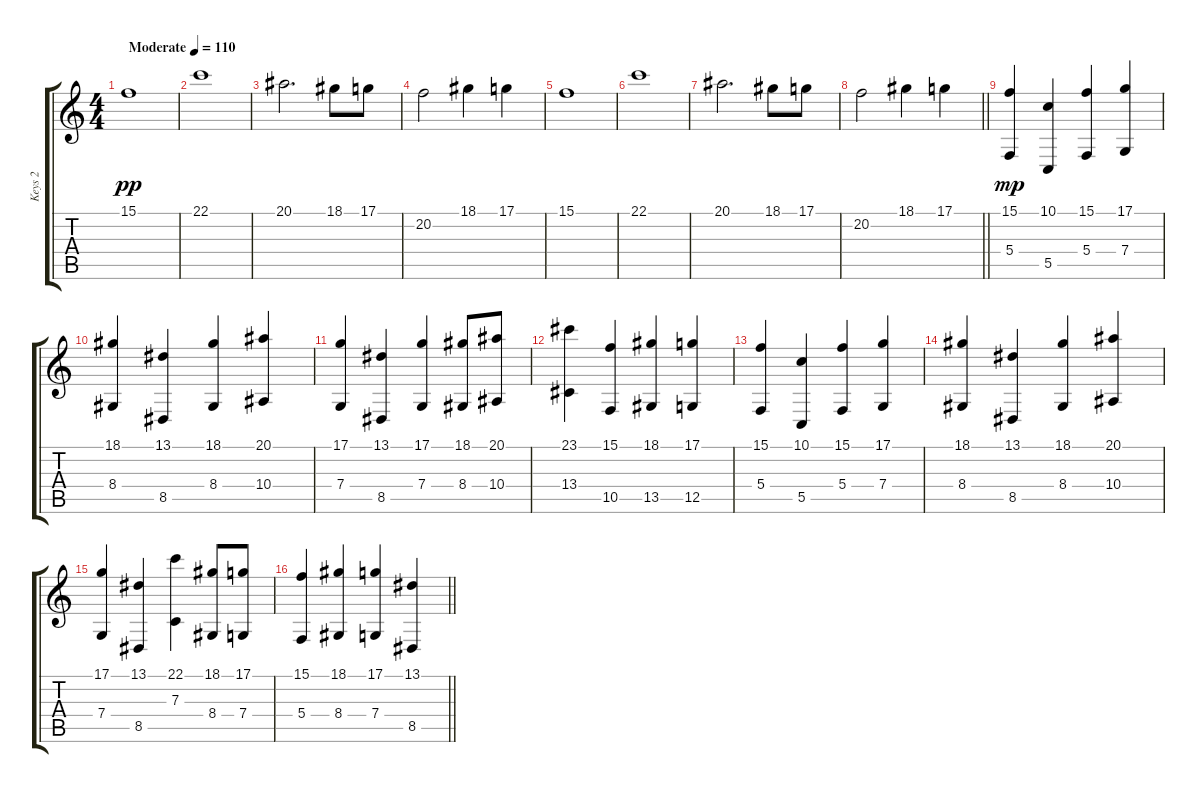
\track ("Keys 2" "Keys 2") {instrument stringensemble1}
\staff {score tabs}
\tuning (D4 A3 F3 C3 G2 D2) {hide}
\ts (4 4)
\tempo (110 "Moderate")
\clef g2
\ks c
15.1.1{dy pp instrument stringensemble1} |
22.1.1 |
20.1.2{d} 18.1.8 17.1.8 |
20.2.2 18.1.4 17.1.4 |
15.1.1 |
22.1.1 |
20.1.2{d} 18.1.8 17.1.8 |
\barLineRight lightlight
20.2.2 18.1.4 17.1.4 |
\section ("" "")
(15.1 5.4).4{dy mp} (10.1 5.5).4 (15.1 5.4).4 (17.1 7.4).4 |
(18.1 8.4).4 (13.1 8.5).4 (18.1 8.4).4 (20.1 10.4).4 |
(17.1 7.4).4 (13.1 8.5).4 (17.1 7.4).4 (18.1 8.4).8 (20.1 10.4).8 |
(23.1 13.4).4 (15.1 10.5).4 (18.1 13.5).4 (17.1 12.5).4 |
(15.1 5.4).4 (10.1 5.5).4 (15.1 5.4).4 (17.1 7.4).4 |
(18.1 8.4).4 (13.1 8.5).4 (18.1 8.4).4 (20.1 10.4).4 |
(17.1 7.4).4 (13.1 8.5).4 (22.1 7.3).4 (18.1 8.4).8 (17.1 7.4).8 |
\barLineRight lightlight
(15.1 5.4).4 (18.1 8.4).4 (17.1 7.4).4 (13.1 8.5).4
